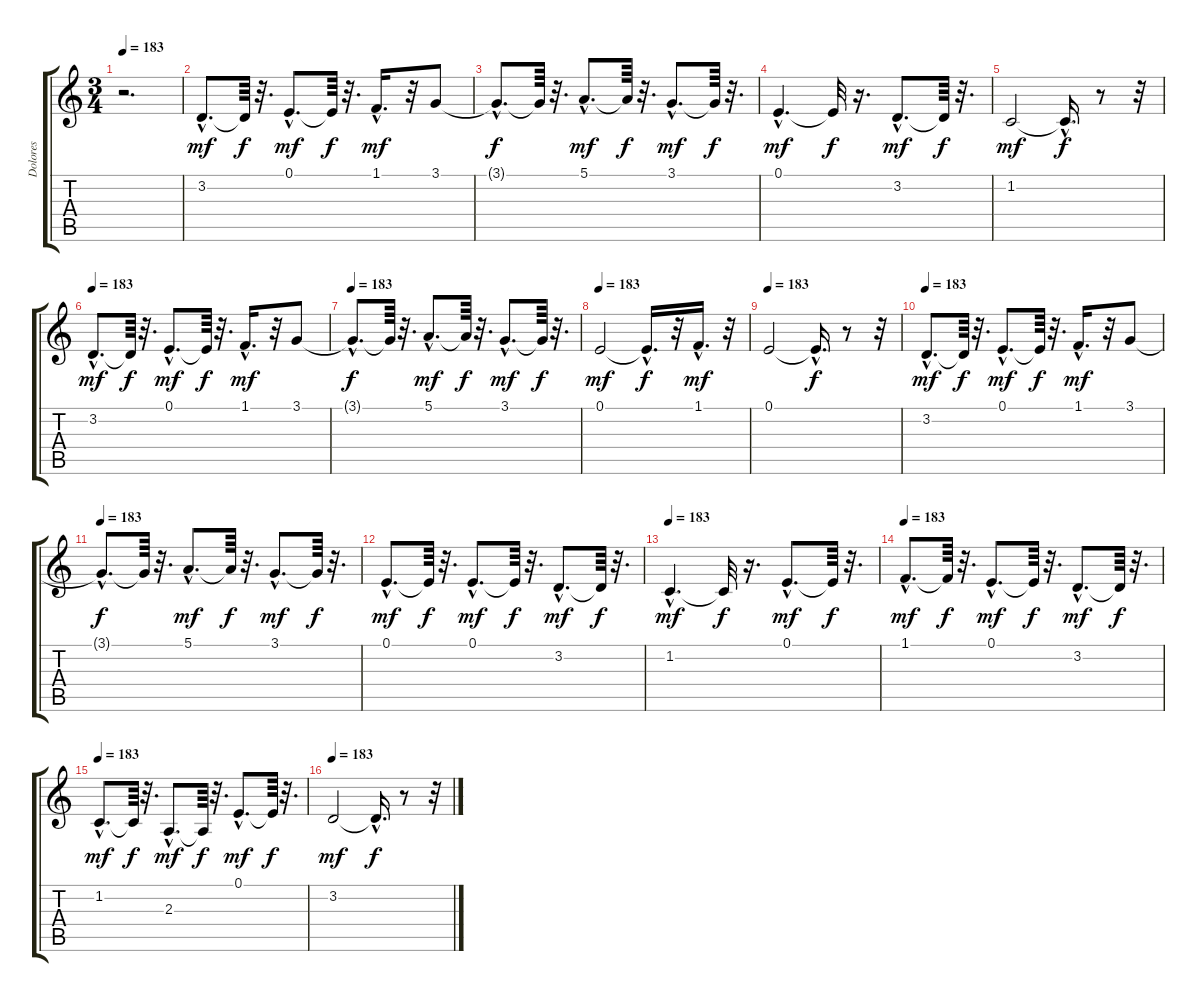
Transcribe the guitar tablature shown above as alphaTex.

\track ("Dolores" "Dolores") {instrument panflute}
\staff {score tabs}
\tuning (E4 B3 G3 D3 A2 E2) {hide}
\ts (3 4)
\tempo 183
\clef g2
\ks c
r.2{d dy mf} |
3.2{hac}.8{d} 3.2{t}.64{dy f} r.32{d} 0.1{hac}.8{d dy mf} 0.1{t}.64{dy f} r.32{d} 1.1{hac}.16{d dy mf} r.32 3.1.8 |
3.1{hac t}.8{d dy f} 3.1{t}.64 r.32{d} 5.1{hac}.8{d dy mf} 5.1{t}.64{dy f} r.32{d} 3.1{hac}.8{d dy mf} 3.1{t}.64{dy f} r.32{d} |
0.1{hac}.4{d dy mf} 0.1{t}.32{dy f} r.16{d} 3.2{hac}.8{d dy mf} 3.2{t}.64{dy f} r.32{d} |
1.2.2{dy mf} 1.2{hac t}.16{d dy f} r.8 r.32 |
\tempo 183
3.2{hac}.8{d dy mf} 3.2{t}.64{dy f} r.32{d} 0.1{hac}.8{d dy mf} 0.1{t}.64{dy f} r.32{d} 1.1{hac}.16{d dy mf} r.32 3.1.8 |
\tempo 183
3.1{hac t}.8{d dy f} 3.1{t}.64 r.32{d} 5.1{hac}.8{d dy mf} 5.1{t}.64{dy f} r.32{d} 3.1{hac}.8{d dy mf} 3.1{t}.64{dy f} r.32{d} |
\tempo 183
0.1.2{dy mf} 0.1{hac t}.16{d dy f} r.32 1.1{hac}.16{d dy mf} r.32 |
\tempo 183
0.1.2 0.1{hac t}.16{d dy f} r.8 r.32 |
\tempo 183
3.2{hac}.8{d dy mf} 3.2{t}.64{dy f} r.32{d} 0.1{hac}.8{d dy mf} 0.1{t}.64{dy f} r.32{d} 1.1{hac}.16{d dy mf} r.32 3.1.8 |
\tempo 183
3.1{hac t}.8{d dy f} 3.1{t}.64 r.32{d} 5.1{hac}.8{d dy mf} 5.1{t}.64{dy f} r.32{d} 3.1{hac}.8{d dy mf} 3.1{t}.64{dy f} r.32{d} |
0.1{hac}.8{d dy mf} 0.1{t}.64{dy f} r.32{d} 0.1{hac}.8{d dy mf} 0.1{t}.64{dy f} r.32{d} 3.2{hac}.8{d dy mf} 3.2{t}.64{dy f} r.32{d} |
\tempo 183
1.2{hac}.4{d dy mf} 1.2{t}.32{dy f} r.16{d} 0.1{hac}.8{d dy mf} 0.1{t}.64{dy f} r.32{d} |
\tempo 183
1.1{hac}.8{d dy mf} 1.1{t}.64{dy f} r.32{d} 0.1{hac}.8{d dy mf} 0.1{t}.64{dy f} r.32{d} 3.2{hac}.8{d dy mf} 3.2{t}.64{dy f} r.32{d} |
\tempo 183
1.2{hac}.8{d dy mf} 1.2{t}.64{dy f} r.32{d} 2.3{hac}.8{d dy mf} 2.3{t}.64{dy f} r.32{d} 0.1{hac}.8{d dy mf} 0.1{t}.64{dy f} r.32{d} |
\tempo 183
3.2.2{dy mf} 3.2{hac t}.16{d dy f} r.8 r.32
